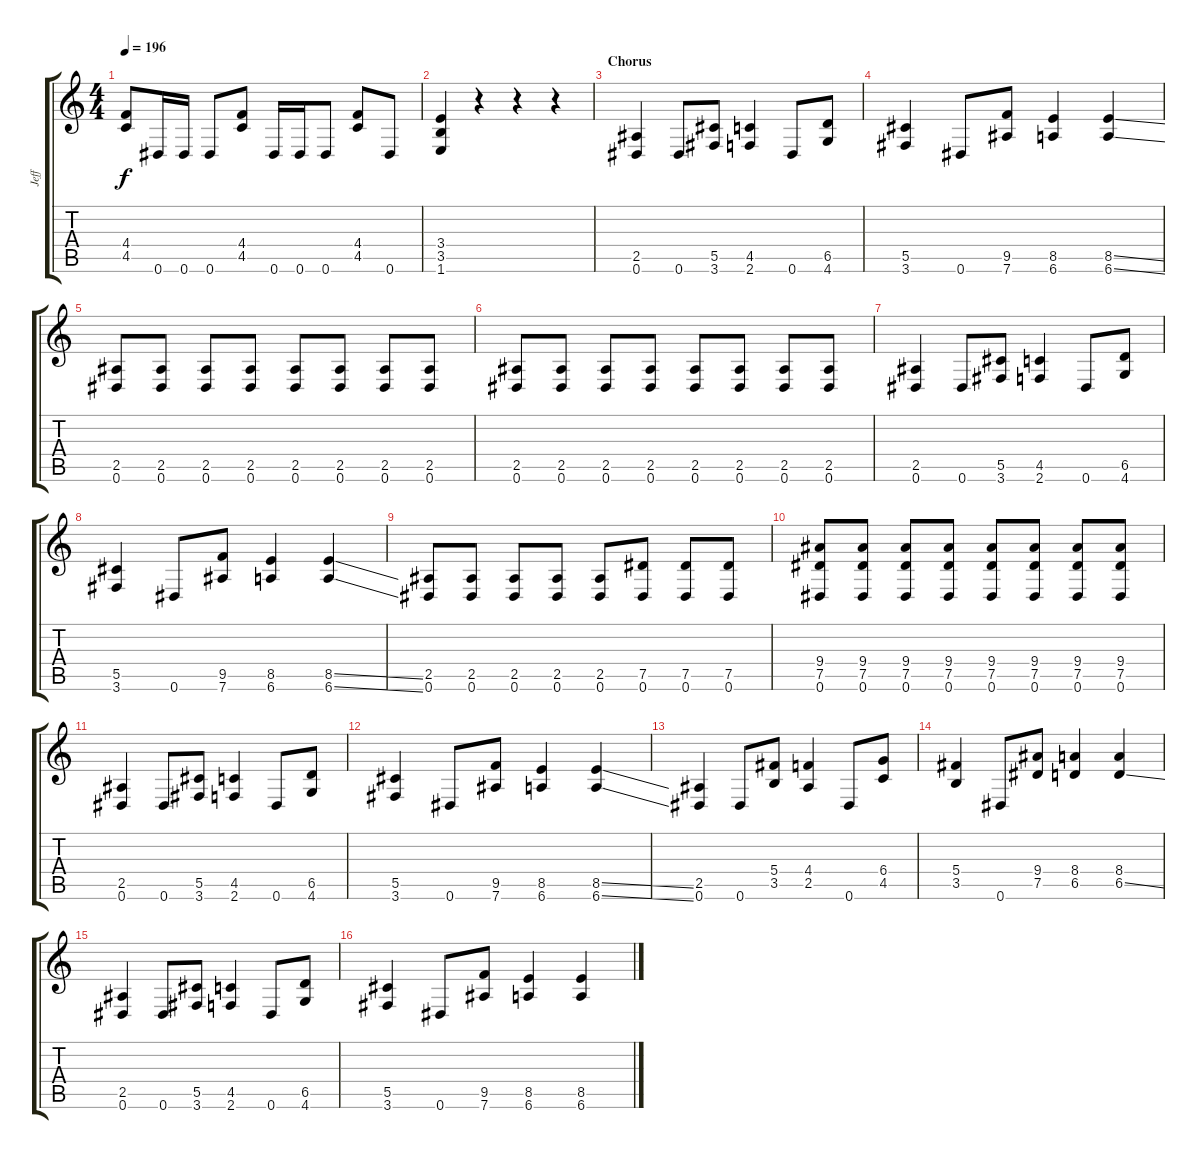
\track ("Jeff" "Jeff") {instrument distortionguitar}
\staff {score tabs}
\tuning (Eb4 Bb3 Gb3 Db3 Ab2 Eb2) {hide}
\ts (4 4)
\tempo 196
\clef g2
\ks c
(4.4 4.5).8{dy f} 0.6.16 0.6.16 0.6.8 (4.4 4.5).8 0.6.16 0.6.16 0.6.8 (4.4 4.5).8 0.6.8 |
(3.4 3.5 1.6).4 r.4 r.4 r.4 |
\section ("" "Chorus")
(2.5 0.6).4 0.6.8 (5.5 3.6).8 (4.5 2.6).4 0.6.8 (6.5 4.6).8 |
(5.5 3.6).4 0.6.8 (9.5 7.6).8 (8.5 6.6).4 (8.5{ss} 6.6{ss}).4 |
(2.5 0.6).8 (2.5 0.6).8 (2.5 0.6).8 (2.5 0.6).8 (2.5 0.6).8 (2.5 0.6).8 (2.5 0.6).8 (2.5 0.6).8 |
(2.5 0.6).8 (2.5 0.6).8 (2.5 0.6).8 (2.5 0.6).8 (2.5 0.6).8 (2.5 0.6).8 (2.5 0.6).8 (2.5 0.6).8 |
(2.5 0.6).4 0.6.8 (5.5 3.6).8 (4.5 2.6).4 0.6.8 (6.5 4.6).8 |
(5.5 3.6).4 0.6.8 (9.5 7.6).8 (8.5 6.6).4 (8.5{ss} 6.6{ss}).4 |
(2.5 0.6).8 (2.5 0.6).8 (2.5 0.6).8 (2.5 0.6).8 (2.5 0.6).8 (7.5 0.6).8 (7.5 0.6).8 (7.5 0.6).8 |
(9.4 7.5 0.6).8 (9.4 7.5 0.6).8 (9.4 7.5 0.6).8 (9.4 7.5 0.6).8 (9.4 7.5 0.6).8 (9.4 7.5 0.6).8 (9.4 7.5 0.6).8 (9.4 7.5 0.6).8 |
(2.5 0.6).4 0.6.8 (5.5 3.6).8 (4.5 2.6).4 0.6.8 (6.5 4.6).8 |
(5.5 3.6).4 0.6.8 (9.5 7.6).8 (8.5 6.6).4 (8.5{ss} 6.6{ss}).4 |
(2.5 0.6).4 0.6.8 (5.4 3.5).8 (4.4 2.5).4 0.6.8 (6.4 4.5).8 |
(5.4 3.5).4 0.6.8 (9.4 7.5).8 (8.4 6.5).4 (8.4 6.5{ss}).4 |
(2.5 0.6).4 0.6.8 (5.5 3.6).8 (4.5 2.6).4 0.6.8 (6.5 4.6).8 |
(5.5 3.6).4 0.6.8 (9.5 7.6).8 (8.5 6.6).4 (8.5{ss} 6.6{ss}).4
